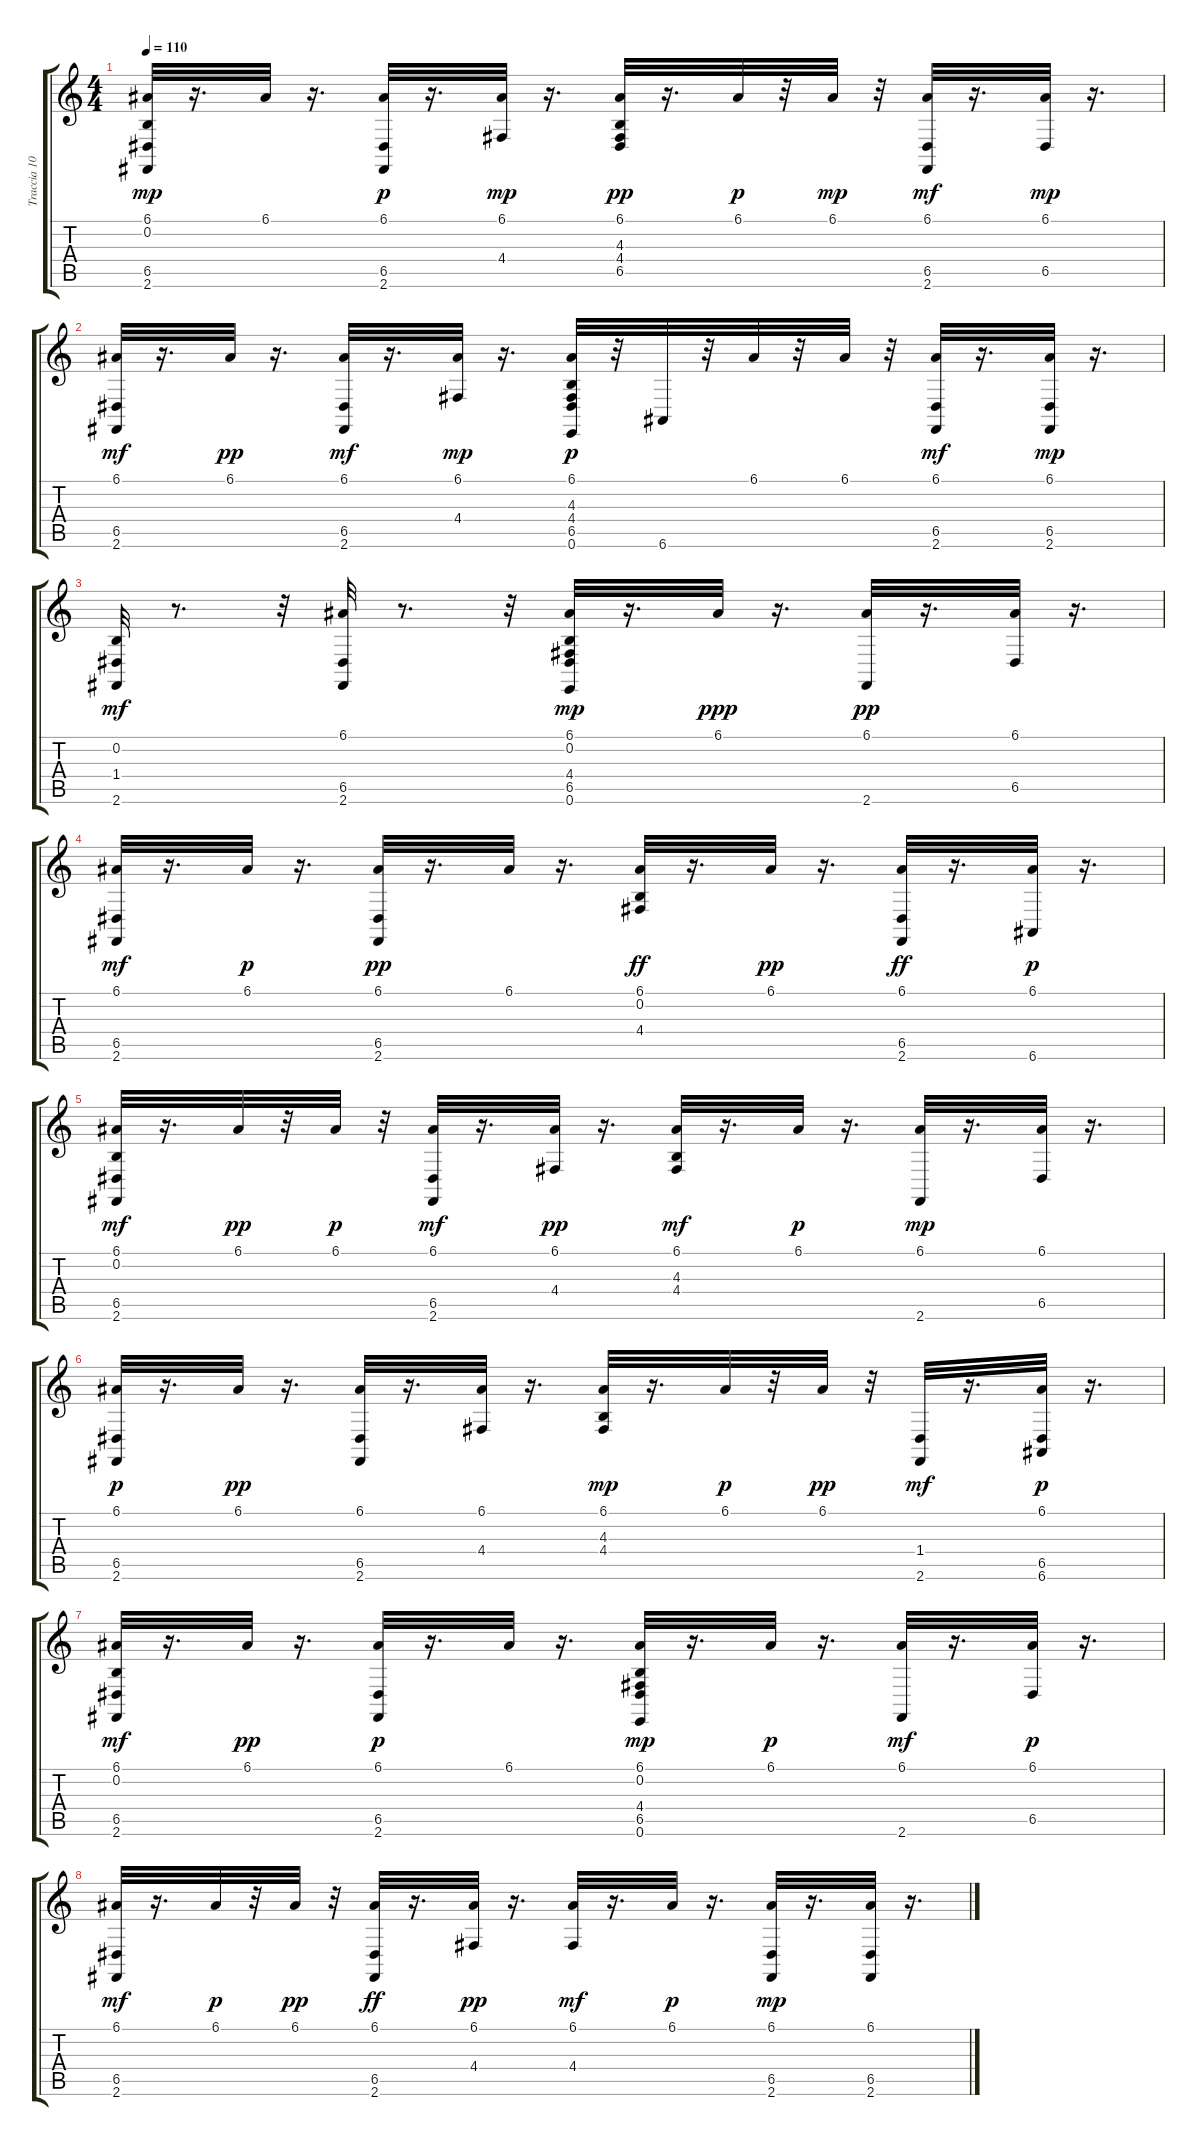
\track ("Traccia 10" "Traccia 10") {mute instrument acousticgrandpiano}
\staff {score tabs}
\tuning (E4 B3 G3 D3 A2 E2) {hide}
\ts (4 4)
\tempo 110
\clef g2
\ks c
(6.1 0.2 6.5 2.6).32{dy mp} r.16{d} 6.1.32 r.16{d} (6.1 6.5 2.6).32{dy p} r.16{d} (6.1 4.4).32{dy mp} r.16{d} (6.1 4.3 4.4 6.5).32{dy pp} r.16{d} 6.1.32{dy p} r.32 6.1.32{dy mp} r.32 (6.1 6.5 2.6).32{dy mf} r.16{d} (6.1 6.5).32{dy mp} r.16{d} |
(6.1 6.5 2.6).32{dy mf} r.16{d} 6.1.32{dy pp} r.16{d} (6.1 6.5 2.6).32{dy mf} r.16{d} (6.1 4.4).32{dy mp} r.16{d} (6.1 4.3 4.4 6.5 0.6).32{dy p} r.32 6.6.32 r.32 6.1.32 r.32 6.1.32 r.32 (6.1 6.5 2.6).32{dy mf} r.16{d} (6.1 6.5 2.6).32{dy mp} r.16{d} |
(0.2 1.4 2.6).32{dy mf} r.8{d} r.32 (6.1 6.5 2.6).32 r.8{d} r.32 (6.1 0.2 4.4 6.5 0.6).32{dy mp} r.16{d} 6.1.32{dy ppp} r.16{d} (6.1 2.6).32{dy pp} r.16{d} (6.1 6.5).32 r.16{d} |
(6.1 6.5 2.6).32{dy mf} r.16{d} 6.1.32{dy p} r.16{d} (6.1 6.5 2.6).32{dy pp} r.16{d} 6.1.32 r.16{d} (6.1 0.2 4.4).32{dy ff} r.16{d} 6.1.32{dy pp} r.16{d} (6.1 6.5 2.6).32{dy ff} r.16{d} (6.1 6.6).32{dy p} r.16{d} |
(6.1 0.2 6.5 2.6).32{dy mf} r.16{d} 6.1.32{dy pp} r.32 6.1.32{dy p} r.32 (6.1 6.5 2.6).32{dy mf} r.16{d} (6.1 4.4).32{dy pp} r.16{d} (6.1 4.3 4.4).32{dy mf} r.16{d} 6.1.32{dy p} r.16{d} (6.1 2.6).32{dy mp} r.16{d} (6.1 6.5).32 r.16{d} |
(6.1 6.5 2.6).32{dy p} r.16{d} 6.1.32{dy pp} r.16{d} (6.1 6.5 2.6).32 r.16{d} (6.1 4.4).32 r.16{d} (6.1 4.3 4.4).32{dy mp} r.16{d} 6.1.32{dy p} r.32 6.1.32{dy pp} r.32 (1.4 2.6).32{dy mf} r.16{d} (6.1 6.5 6.6).32{dy p} r.16{d} |
(6.1 0.2 6.5 2.6).32{dy mf} r.16{d} 6.1.32{dy pp} r.16{d} (6.1 6.5 2.6).32{dy p} r.16{d} 6.1.32 r.16{d} (6.1 0.2 4.4 6.5 0.6).32{dy mp} r.16{d} 6.1.32{dy p} r.16{d} (6.1 2.6).32{dy mf} r.16{d} (6.1 6.5).32{dy p} r.16{d} |
(6.1 6.5 2.6).32{dy mf} r.16{d} 6.1.32{dy p} r.32 6.1.32{dy pp} r.32 (6.1 6.5 2.6).32{dy ff} r.16{d} (6.1 4.4).32{dy pp} r.16{d} (6.1 4.4).32{dy mf} r.16{d} 6.1.32{dy p} r.16{d} (6.1 6.5 2.6).32{dy mp} r.16{d} (6.1 6.5 2.6).32 r.16{d}
